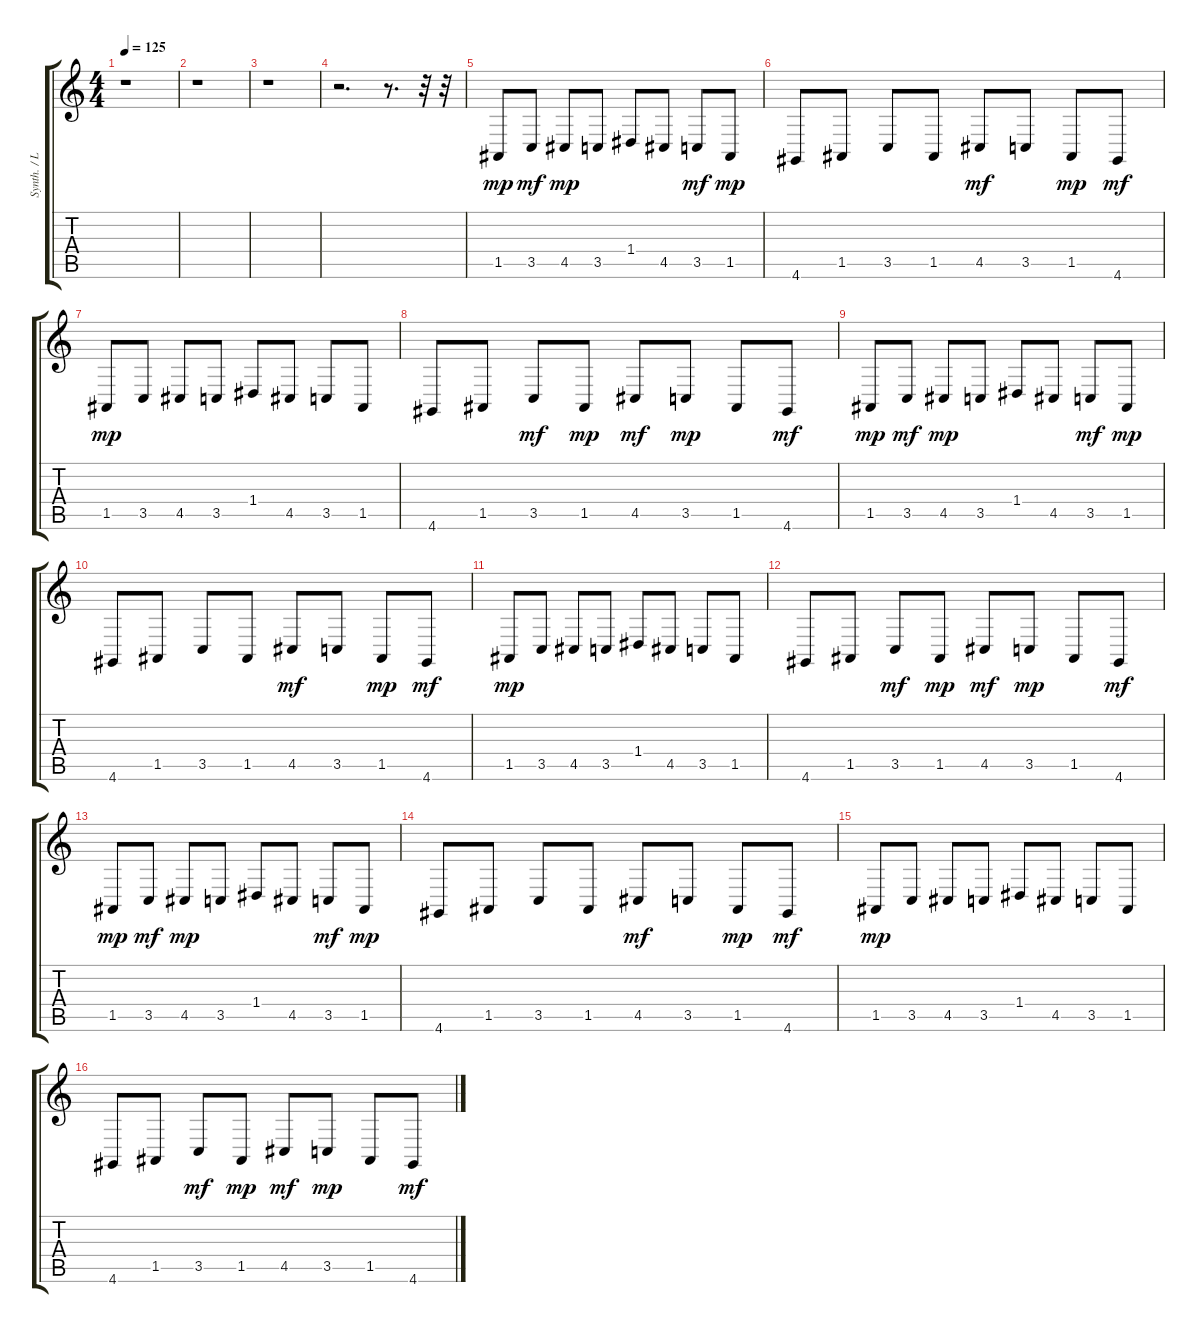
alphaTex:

\track ("Synth. / Low Strings" "Synth. / L") {instrument stringensemble1}
\staff {score tabs}
\tuning (E4 B3 G3 D3 A2 E2) {hide}
\ts (4 4)
\tempo 125
\clef g2
\ks c
r.1{dy mf} |
r.1 |
r.1 |
r.2{d} r.8{d} r.32 r.32 |
1.5.8{dy mp} 3.5.8{dy mf} 4.5.8{dy mp} 3.5.8 1.4.8 4.5.8 3.5.8{dy mf} 1.5.8{dy mp} |
4.6.8 1.5.8 3.5.8 1.5.8 4.5.8{dy mf} 3.5.8 1.5.8{dy mp} 4.6.8{dy mf} |
1.5.8{dy mp} 3.5.8 4.5.8 3.5.8 1.4.8 4.5.8 3.5.8 1.5.8 |
4.6.8 1.5.8 3.5.8{dy mf} 1.5.8{dy mp} 4.5.8{dy mf} 3.5.8{dy mp} 1.5.8 4.6.8{dy mf} |
1.5.8{dy mp} 3.5.8{dy mf} 4.5.8{dy mp} 3.5.8 1.4.8 4.5.8 3.5.8{dy mf} 1.5.8{dy mp} |
4.6.8 1.5.8 3.5.8 1.5.8 4.5.8{dy mf} 3.5.8 1.5.8{dy mp} 4.6.8{dy mf} |
1.5.8{dy mp} 3.5.8 4.5.8 3.5.8 1.4.8 4.5.8 3.5.8 1.5.8 |
4.6.8 1.5.8 3.5.8{dy mf} 1.5.8{dy mp} 4.5.8{dy mf} 3.5.8{dy mp} 1.5.8 4.6.8{dy mf} |
1.5.8{dy mp} 3.5.8{dy mf} 4.5.8{dy mp} 3.5.8 1.4.8 4.5.8 3.5.8{dy mf} 1.5.8{dy mp} |
4.6.8 1.5.8 3.5.8 1.5.8 4.5.8{dy mf} 3.5.8 1.5.8{dy mp} 4.6.8{dy mf} |
1.5.8{dy mp} 3.5.8 4.5.8 3.5.8 1.4.8 4.5.8 3.5.8 1.5.8 |
4.6.8 1.5.8 3.5.8{dy mf} 1.5.8{dy mp} 4.5.8{dy mf} 3.5.8{dy mp} 1.5.8 4.6.8{dy mf}
